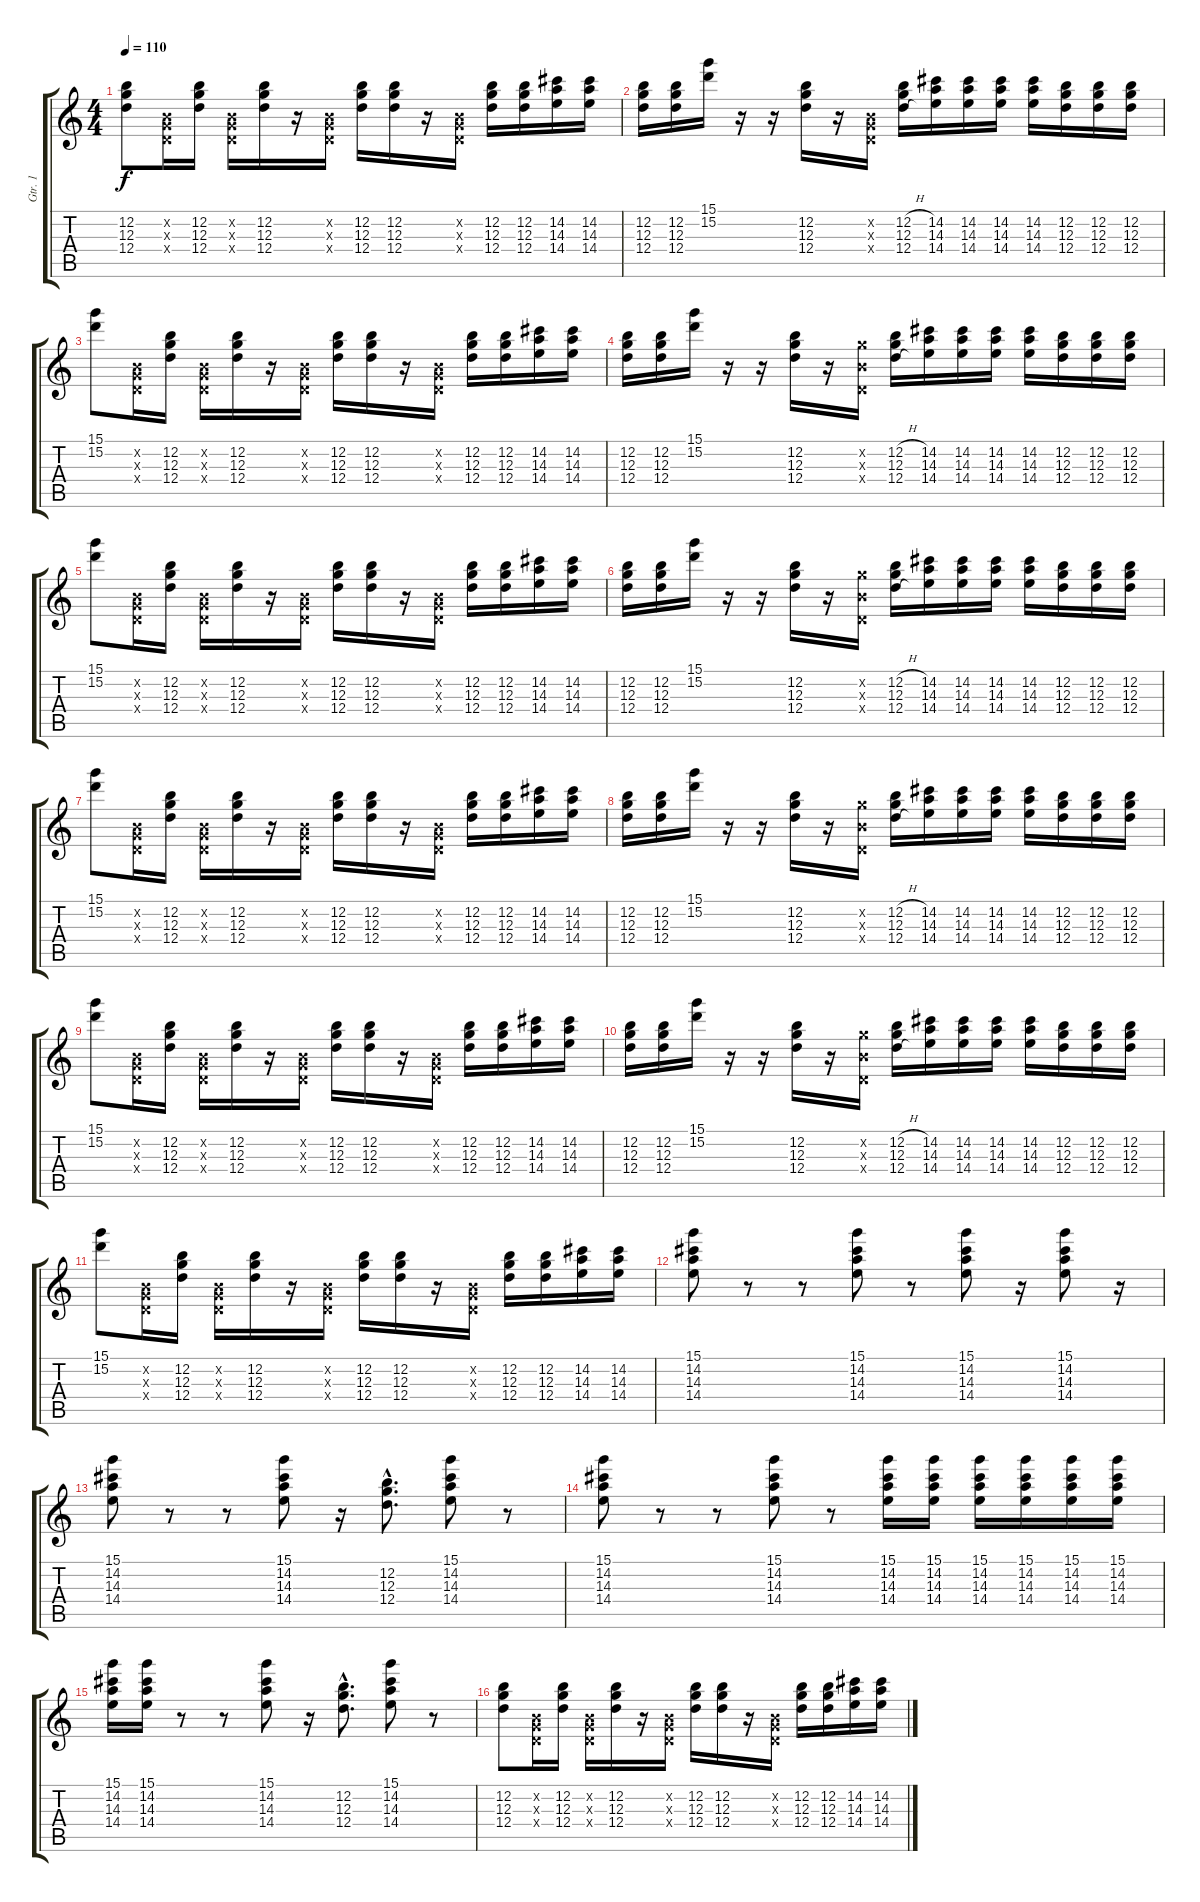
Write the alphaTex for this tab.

\track ("Gtr. 1" "Gtr. 1") {instrument electricguitarclean}
\staff {score tabs}
\tuning (E4 B3 G3 D3 A2 E2) {hide}
\ts (4 4)
\tempo 110
\clef g2
\ks c
(12.2 12.3 12.4).8{dy f instrument electricguitarclean} (0.2{x} 0.3{x} 0.4{x}).16 (12.2 12.3 12.4).16 (0.2{x} 0.3{x} 0.4{x}).16 (12.2 12.3 12.4).16 r.16 (0.2{x} 0.3{x} 0.4{x}).16 (12.2 12.3 12.4).16 (12.2 12.3 12.4).16 r.16 (0.2{x} 0.3{x} 0.4{x}).16 (12.2 12.3 12.4).16 (12.2 12.3 12.4).16 (14.2 14.3 14.4).16 (14.2 14.3 14.4).16 |
(12.2 12.3 12.4).16 (12.2 12.3 12.4).16 (15.1 15.2).16 r.16 r.16 (12.2 12.3 12.4).16 r.16 (0.2{x} 0.3{x} 0.4{x}).16 (12.2{h} 12.3{h} 12.4{h}).16 (14.2 14.3 14.4).16 (14.2 14.3 14.4).16 (14.2 14.3 14.4).16 (14.2 14.3 14.4).16 (12.2 12.3 12.4).16 (12.2 12.3 12.4).16 (12.2 12.3 12.4).16 |
(15.1 15.2).8 (0.2{x} 0.3{x} 0.4{x}).16 (12.2 12.3 12.4).16 (0.2{x} 0.3{x} 0.4{x}).16 (12.2 12.3 12.4).16 r.16 (0.2{x} 0.3{x} 0.4{x}).16 (12.2 12.3 12.4).16 (12.2 12.3 12.4).16 r.16 (0.2{x} 0.3{x} 0.4{x}).16 (12.2 12.3 12.4).16 (12.2 12.3 12.4).16 (14.2 14.3 14.4).16 (14.2 14.3 14.4).16 |
(12.2 12.3 12.4).16 (12.2 12.3 12.4).16 (15.1 15.2).16 r.16 r.16 (12.2 12.3 12.4).16 r.16 (0.2{x} 12.3{x} 0.4{x}).16 (12.2{h} 12.3{h} 12.4{h}).16 (14.2 14.3 14.4).16 (14.2 14.3 14.4).16 (14.2 14.3 14.4).16 (14.2 14.3 14.4).16 (12.2 12.3 12.4).16 (12.2 12.3 12.4).16 (12.2 12.3 12.4).16 |
(15.1 15.2).8 (0.2{x} 0.3{x} 0.4{x}).16 (12.2 12.3 12.4).16 (0.2{x} 0.3{x} 0.4{x}).16 (12.2 12.3 12.4).16 r.16 (0.2{x} 0.3{x} 0.4{x}).16 (12.2 12.3 12.4).16 (12.2 12.3 12.4).16 r.16 (0.2{x} 0.3{x} 0.4{x}).16 (12.2 12.3 12.4).16 (12.2 12.3 12.4).16 (14.2 14.3 14.4).16 (14.2 14.3 14.4).16 |
(12.2 12.3 12.4).16 (12.2 12.3 12.4).16 (15.1 15.2).16 r.16 r.16 (12.2 12.3 12.4).16 r.16 (0.2{x} 12.3{x} 0.4{x}).16 (12.2{h} 12.3{h} 12.4{h}).16 (14.2 14.3 14.4).16 (14.2 14.3 14.4).16 (14.2 14.3 14.4).16 (14.2 14.3 14.4).16 (12.2 12.3 12.4).16 (12.2 12.3 12.4).16 (12.2 12.3 12.4).16 |
(15.1 15.2).8 (0.2{x} 0.3{x} 0.4{x}).16 (12.2 12.3 12.4).16 (0.2{x} 0.3{x} 0.4{x}).16 (12.2 12.3 12.4).16 r.16 (0.2{x} 0.3{x} 0.4{x}).16 (12.2 12.3 12.4).16 (12.2 12.3 12.4).16 r.16 (0.2{x} 0.3{x} 0.4{x}).16 (12.2 12.3 12.4).16 (12.2 12.3 12.4).16 (14.2 14.3 14.4).16 (14.2 14.3 14.4).16 |
(12.2 12.3 12.4).16 (12.2 12.3 12.4).16 (15.1 15.2).16 r.16 r.16 (12.2 12.3 12.4).16 r.16 (0.2{x} 12.3{x} 0.4{x}).16 (12.2{h} 12.3{h} 12.4{h}).16 (14.2 14.3 14.4).16 (14.2 14.3 14.4).16 (14.2 14.3 14.4).16 (14.2 14.3 14.4).16 (12.2 12.3 12.4).16 (12.2 12.3 12.4).16 (12.2 12.3 12.4).16 |
(15.1 15.2).8 (0.2{x} 0.3{x} 0.4{x}).16 (12.2 12.3 12.4).16 (0.2{x} 0.3{x} 0.4{x}).16 (12.2 12.3 12.4).16 r.16 (0.2{x} 0.3{x} 0.4{x}).16 (12.2 12.3 12.4).16 (12.2 12.3 12.4).16 r.16 (0.2{x} 0.3{x} 0.4{x}).16 (12.2 12.3 12.4).16 (12.2 12.3 12.4).16 (14.2 14.3 14.4).16 (14.2 14.3 14.4).16 |
(12.2 12.3 12.4).16 (12.2 12.3 12.4).16 (15.1 15.2).16 r.16 r.16 (12.2 12.3 12.4).16 r.16 (0.2{x} 12.3{x} 0.4{x}).16 (12.2{h} 12.3{h} 12.4{h}).16 (14.2 14.3 14.4).16 (14.2 14.3 14.4).16 (14.2 14.3 14.4).16 (14.2 14.3 14.4).16 (12.2 12.3 12.4).16 (12.2 12.3 12.4).16 (12.2 12.3 12.4).16 |
(15.1 15.2).8 (0.2{x} 0.3{x} 0.4{x}).16 (12.2 12.3 12.4).16 (0.2{x} 0.3{x} 0.4{x}).16 (12.2 12.3 12.4).16 r.16 (0.2{x} 0.3{x} 0.4{x}).16 (12.2 12.3 12.4).16 (12.2 12.3 12.4).16 r.16 (0.2{x} 0.3{x} 0.4{x}).16 (12.2 12.3 12.4).16 (12.2 12.3 12.4).16 (14.2 14.3 14.4).16 (14.2 14.3 14.4).16 |
(15.1 14.2 14.3 14.4).8 r.8 r.8 (15.1 14.2 14.3 14.4).8 r.8 (15.1 14.2 14.3 14.4).8 r.16 (15.1 14.2 14.3 14.4).8 r.16 |
(15.1 14.2 14.3 14.4).8 r.8 r.8 (15.1 14.2 14.3 14.4).8 r.16 (12.2{hac} 12.3{hac} 12.4{hac}).8{d} (15.1 14.2 14.3 14.4).8 r.8 |
(15.1 14.2 14.3 14.4).8 r.8 r.8 (15.1 14.2 14.3 14.4).8 r.8 (15.1 14.2 14.3 14.4).16 (15.1 14.2 14.3 14.4).16 (15.1 14.2 14.3 14.4).16 (15.1 14.2 14.3 14.4).16 (15.1 14.2 14.3 14.4).16 (15.1 14.2 14.3 14.4).16 |
(15.1 14.2 14.3 14.4).16 (15.1 14.2 14.3 14.4).16 r.8 r.8 (15.1 14.2 14.3 14.4).8 r.16 (12.2{hac} 12.3{hac} 12.4{hac}).8{d} (15.1 14.2 14.3 14.4).8 r.8 |
(12.2 12.3 12.4).8 (0.2{x} 0.3{x} 0.4{x}).16 (12.2 12.3 12.4).16 (0.2{x} 0.3{x} 0.4{x}).16 (12.2 12.3 12.4).16 r.16 (0.2{x} 0.3{x} 0.4{x}).16 (12.2 12.3 12.4).16 (12.2 12.3 12.4).16 r.16 (0.2{x} 0.3{x} 0.4{x}).16 (12.2 12.3 12.4).16 (12.2 12.3 12.4).16 (14.2 14.3 14.4).16 (14.2 14.3 14.4).16
